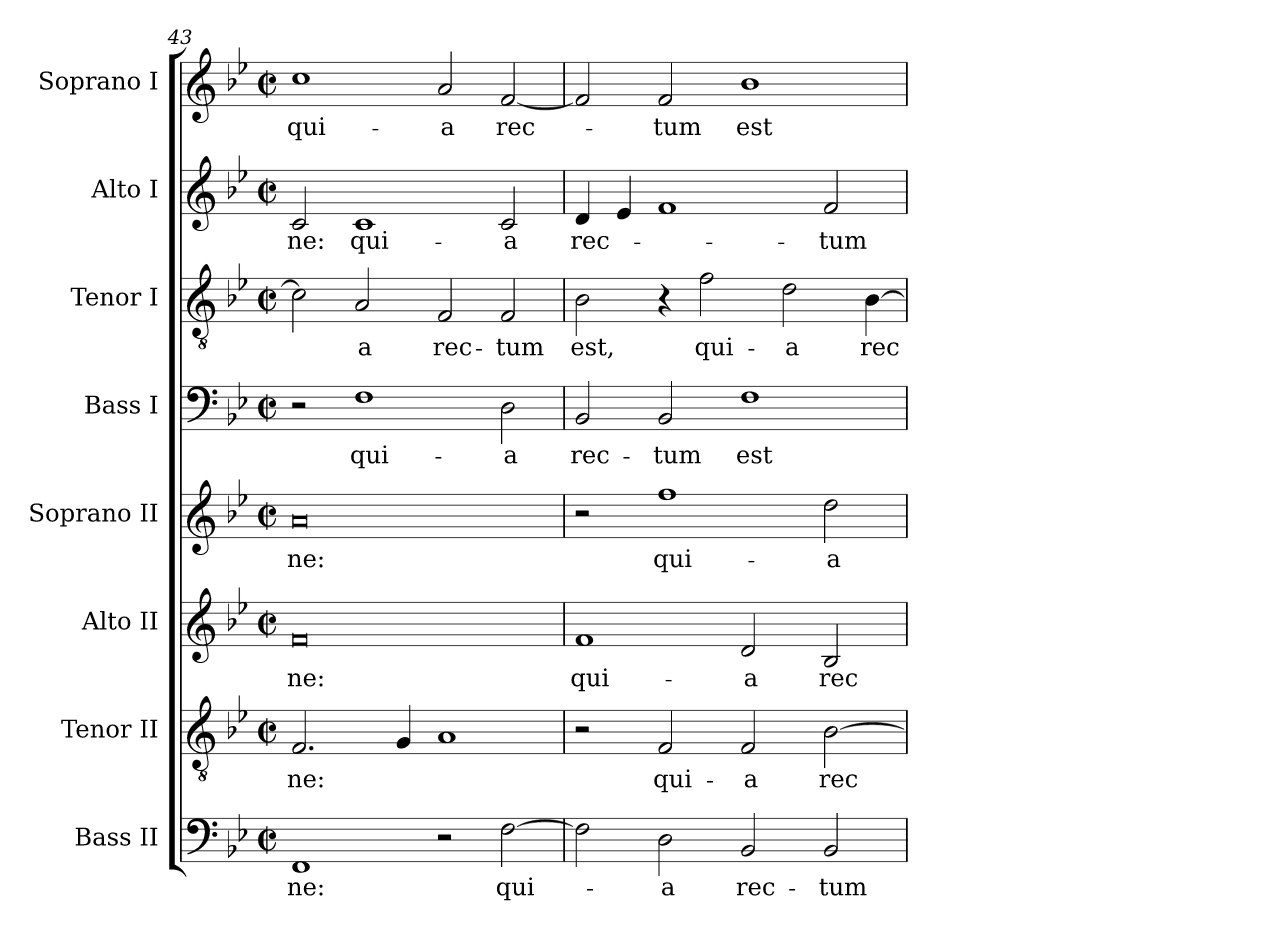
**kern	**text	**kern	**text	**kern	**text	**kern	**text	**kern	**text	**kern	**text	**kern	**text	**kern	**text
*part8	*part8	*part7	*part7	*part6	*part6	*part5	*part5	*part4	*part4	*part3	*part3	*part2	*part2	*part1	*part1
*staff8	*staff8	*staff7	*staff7	*staff6	*staff6	*staff5	*staff5	*staff4	*staff4	*staff3	*staff3	*staff2	*staff2	*staff1	*staff1
*I"Bass II	*	*I"Tenor II	*	*I"Alto II	*	*I"Soprano II	*	*I"Bass I	*	*I"Tenor I	*	*I"Alto I	*	*I"Soprano I	*
!!LO:LB:g=z
*clefF4	*	*clefGv2	*	*clefG2	*	*clefG2	*	*clefF4	*	*clefGv2	*	*clefG2	*	*clefG2	*
*k[b-e-]	*	*k[b-e-]	*	*k[b-e-]	*	*k[b-e-]	*	*k[b-e-]	*	*k[b-e-]	*	*k[b-e-]	*	*k[b-e-]	*
*B-:	*	*B-:	*	*B-:	*	*B-:	*	*B-:	*	*B-:	*	*B-:	*	*B-:	*
*M2/2	*	*M2/2	*	*M2/2	*	*M2/2	*	*M2/2	*	*M2/2	*	*M2/2	*	*M2/2	*
*met(c|)	*	*met(c|)	*	*met(c|)	*	*met(c|)	*	*met(c|)	*	*met(c|)	*	*met(c|)	*	*met(c|)	*
=43	=43	=43	=43	=43	=43	=43	=43	=43	=43	=43	=43	=43	=43	=43	=43
!	!LO:LY:b:color=#000000	!	!	!	!	!	!	!	!	!	!	!	!	!	!
!	!	!	!LO:LY:b:color=#000000	!	!	!	!	!	!	!	!	!	!	!	!
!	!	!	!	!	!LO:LY:b:color=#000000	!	!	!	!	!	!	!	!	!	!
!	!	!	!	!	!	!	!LO:LY:b:color=#000000	!	!	!	!	!	!	!	!
!	!	!	!	!	!	!	!	!	!	!	!	!	!LO:LY:b:color=#000000	!	!
!	!	!	!	!	!	!	!	!	!	!	!	!	!	!	!LO:LY:b:color=#000000
1FFi	-ne:	2.Fi/	-ne:	0fi	-ne:	0ai	-ne:	2r	.	2ci\]	.	2ci/	-ne:	1cci	qui-
!	!	!	!	!	!	!	!	!	!LO:LY:b:color=#000000	!	!	!	!	!	!
!	!	!	!	!	!	!	!	!	!	!	!LO:LY:b:color=#000000	!	!	!	!
!	!	!	!	!	!	!	!	!	!	!	!	!	!LO:LY:b:color=#000000	!	!
.	.	.	.	.	.	.	.	1Fi	qui-	2Ai/	-a	1ci	qui-	.	.
.	.	4Gi/	.	.	.	.	.	.	.	.	.	.	.	.	.
!	!	!	!	!	!	!	!	!	!	!	!LO:LY:b:color=#000000	!	!	!	!
!	!	!	!	!	!	!	!	!	!	!	!	!	!	!	!LO:LY:b:color=#000000
2r	.	1Ai	.	.	.	.	.	.	.	2Fi/	rec-	.	.	2ai/	-a
!	!LO:LY:b:color=#000000	!	!	!	!	!	!	!	!	!	!	!	!	!	!
!	!	!	!	!	!	!	!	!	!LO:LY:b:color=#000000	!	!	!	!	!	!
!	!	!	!	!	!	!	!	!	!	!	!LO:LY:b:color=#000000	!	!	!	!
!	!	!	!	!	!	!	!	!	!	!	!	!	!LO:LY:b:color=#000000	!	!
!	!	!	!	!	!	!	!	!	!	!	!	!	!	!	!LO:LY:b:color=#000000
[>2Fi\	qui-	.	.	.	.	.	.	2Di\	-a	2Fi/	-tum	2ci/	-a	[<2fi/	rec-
=44	=44	=44	=44	=44	=44	=44	=44	=44	=44	=44	=44	=44	=44	=44	=44
!	!	!	!	!	!LO:LY:b:color=#000000	!	!	!	!	!	!	!	!	!	!
!	!	!	!	!	!	!	!	!	!LO:LY:b:color=#000000	!	!	!	!	!	!
!	!	!	!	!	!	!	!	!	!	!	!LO:LY:b:color=#000000	!	!	!	!
!	!	!	!	!	!	!	!	!	!	!	!	!	!LO:LY:b:color=#000000	!	!
2Fi\]	.	2r	.	1fi	qui-	2r	.	2BB-i/	rec-	2B-i\	est,	4di/	rec-	2fi/]	.
.	.	.	.	.	.	.	.	.	.	.	.	4e-i/	.	.	.
!	!LO:LY:b:color=#000000	!	!	!	!	!	!	!	!	!	!	!	!	!	!
!	!	!	!LO:LY:b:color=#000000	!	!	!	!	!	!	!	!	!	!	!	!
!	!	!	!	!	!	!	!LO:LY:b:color=#000000	!	!	!	!	!	!	!	!
!	!	!	!	!	!	!	!	!	!LO:LY:b:color=#000000	!	!	!	!	!	!
!	!	!	!	!	!	!	!	!	!	!	!	!	!	!	!LO:LY:b:color=#000000
2Di\	-a	2Fi/	qui-	.	.	1ffi	qui-	2BB-i/	-tum	4r	.	1fi	.	2fi/	-tum
!	!	!	!	!	!	!	!	!	!	!	!LO:LY:b:color=#000000	!	!	!	!
.	.	.	.	.	.	.	.	.	.	2fi\	qui-	.	.	.	.
!	!LO:LY:b:color=#000000	!	!	!	!	!	!	!	!	!	!	!	!	!	!
!	!	!	!LO:LY:b:color=#000000	!	!	!	!	!	!	!	!	!	!	!	!
!	!	!	!	!	!LO:LY:b:color=#000000	!	!	!	!	!	!	!	!	!	!
!	!	!	!	!	!	!	!	!	!LO:LY:b:color=#000000	!	!	!	!	!	!
!	!	!	!	!	!	!	!	!	!	!	!	!	!	!	!LO:LY:b:color=#000000
2BB-i/	rec-	2Fi/	-a	2di/	-a	.	.	1Fi	est	.	.	.	.	1b-i	est
!	!	!	!	!	!	!	!	!	!	!	!LO:LY:b:color=#000000	!	!	!	!
.	.	.	.	.	.	.	.	.	.	2di\	-a	.	.	.	.
!	!LO:LY:b:color=#000000	!	!	!	!	!	!	!	!	!	!	!	!	!	!
!	!	!	!LO:LY:b:color=#000000	!	!	!	!	!	!	!	!	!	!	!	!
!	!	!	!	!	!LO:LY:b:color=#000000	!	!	!	!	!	!	!	!	!	!
!	!	!	!	!	!	!	!LO:LY:b:color=#000000	!	!	!	!	!	!	!	!
!	!	!	!	!	!	!	!	!	!	!	!	!	!LO:LY:b:color=#000000	!	!
2BB-i/	-tum	[>2B-i\	rec-	2B-i/	rec-	2ddi\	-a	.	.	.	.	2fi/	-tum	.	.
!	!	!	!	!	!	!	!	!	!	!	!LO:LY:b:color=#000000	!	!	!	!
.	.	.	.	.	.	.	.	.	.	[>4B-i\	rec-	.	.	.	.
=	=	=	=	=	=	=	=	=	=	=	=	=	=	=	=
*-	*-	*-	*-	*-	*-	*-	*-	*-	*-	*-	*-	*-	*-	*-	*-
